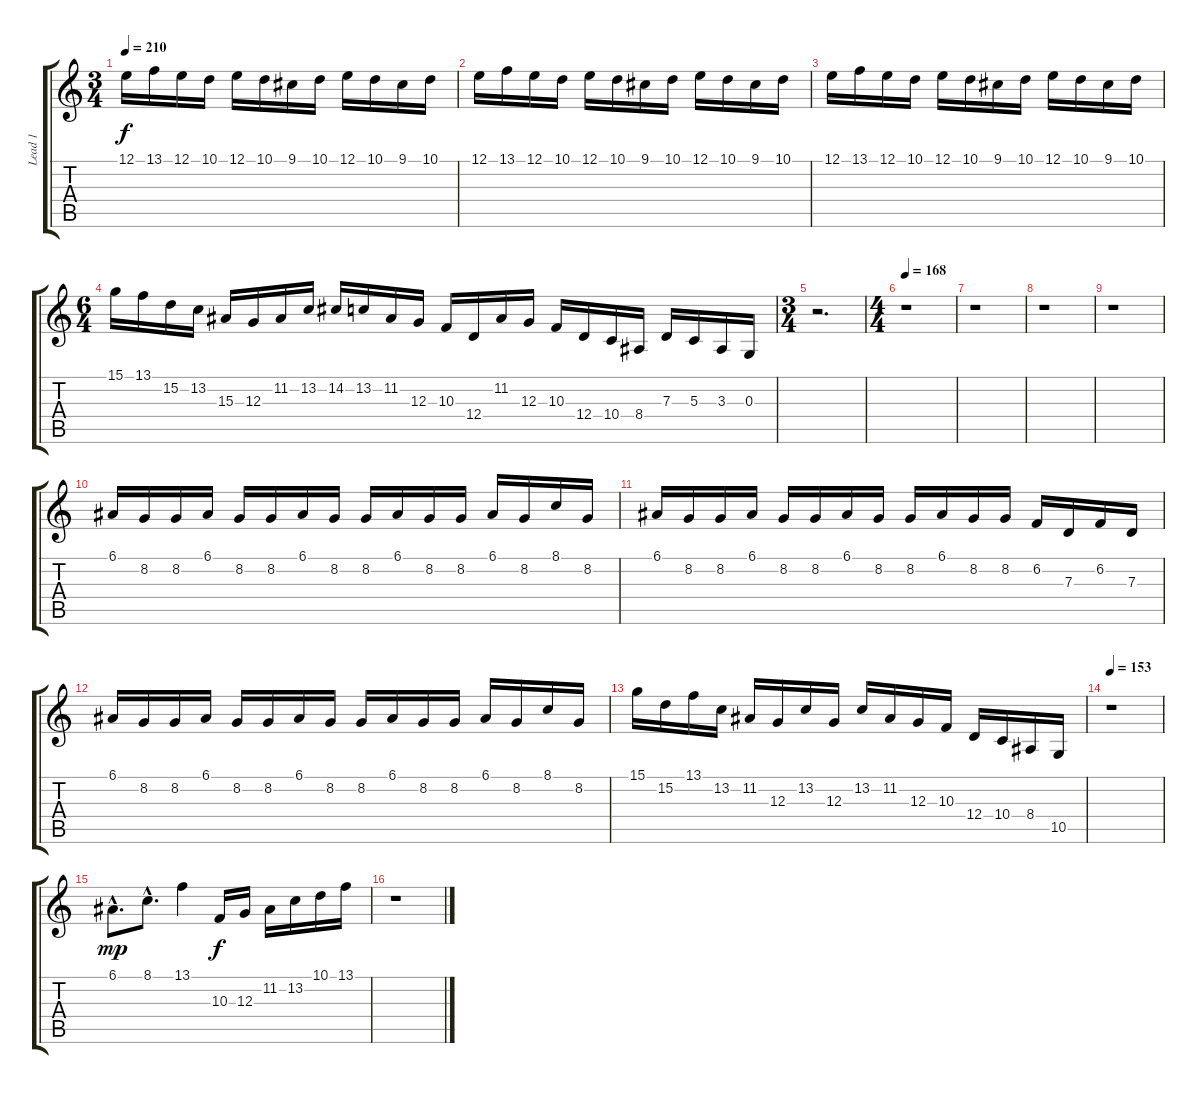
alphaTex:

\track ("Lead 1" "Lead 1") {instrument lead2sawtooth}
\staff {score tabs}
\tuning (E4 B3 G3 D3 A2 E2) {hide}
\ts (3 4)
\tempo 210
\clef g2
\ks c
12.1.16{dy f instrument lead2sawtooth} 13.1.16 12.1.16 10.1.16 12.1.16 10.1.16 9.1.16 10.1.16 12.1.16 10.1.16 9.1.16 10.1.16 |
12.1.16 13.1.16 12.1.16 10.1.16 12.1.16 10.1.16 9.1.16 10.1.16 12.1.16 10.1.16 9.1.16 10.1.16 |
12.1.16 13.1.16 12.1.16 10.1.16 12.1.16 10.1.16 9.1.16 10.1.16 12.1.16 10.1.16 9.1.16 10.1.16 |
\ts (6 4)
15.1.16 13.1.16 15.2.16 13.2.16 15.3.16 12.3.16 11.2.16 13.2.16 14.2.16 13.2.16 11.2.16 12.3.16 10.3.16 12.4.16 11.2.16 12.3.16 10.3.16 12.4.16 10.4.16 8.4.16 7.3.16 5.3.16 3.3.16 0.3.16 |
\ts (3 4)
r.2{d} |
\ts (4 4)
\tempo 168
r.1 |
r.1 |
r.1 |
r.1 |
6.1.16{balance 16} 8.2.16 8.2.16 6.1.16 8.2.16 8.2.16 6.1.16 8.2.16 8.2.16 6.1.16 8.2.16 8.2.16 6.1.16 8.2.16 8.1.16 8.2.16 |
6.1.16 8.2.16 8.2.16 6.1.16 8.2.16 8.2.16 6.1.16 8.2.16 8.2.16 6.1.16 8.2.16 8.2.16 6.2.16 7.3.16 6.2.16 7.3.16 |
6.1.16 8.2.16 8.2.16 6.1.16 8.2.16 8.2.16 6.1.16 8.2.16 8.2.16 6.1.16 8.2.16 8.2.16 6.1.16 8.2.16 8.1.16 8.2.16 |
15.1.16 15.2.16 13.1.16 13.2.16 11.2.16 12.3.16 13.2.16 12.3.16 13.2.16 11.2.16 12.3.16 10.3.16 12.4.16 10.4.16 8.4.16 10.5.16 |
\tempo 153
r.1 |
6.1{hac}.8{d dy mp} 8.1{hac}.8{d} 13.1.4 10.3.16{dy f} 12.3.16 11.2.16 13.2.16 10.1.16 13.1.16 |
r.1
